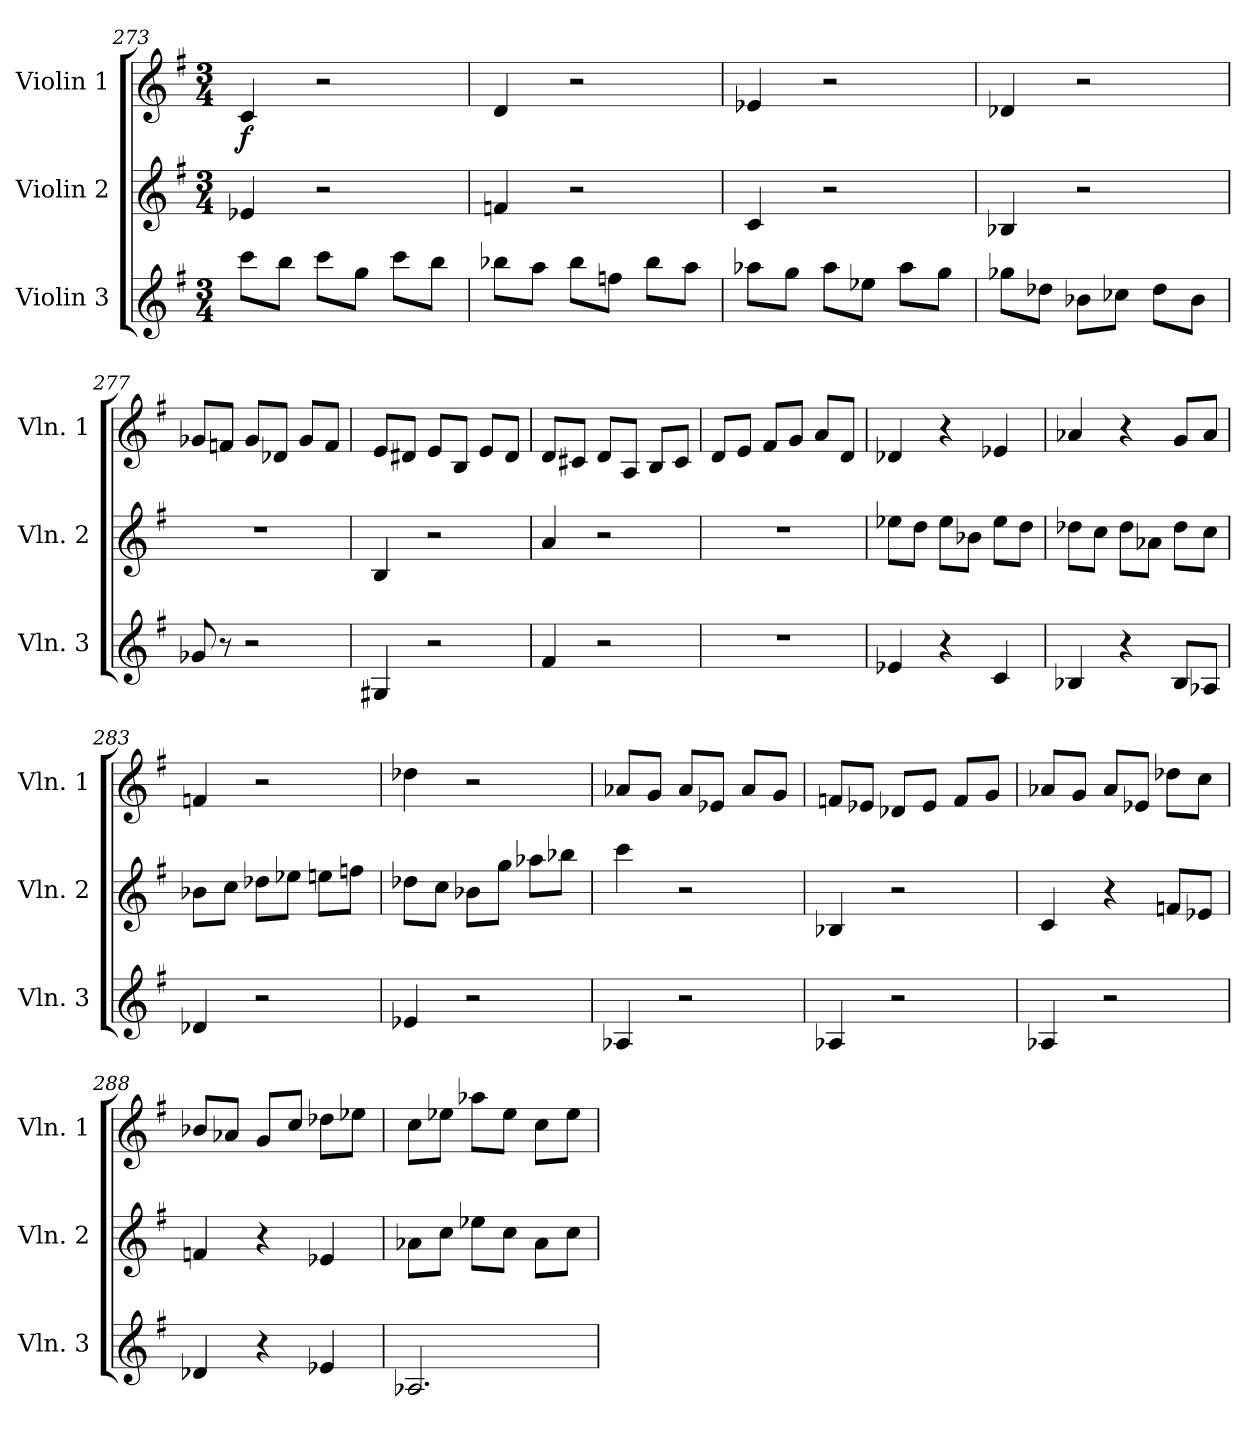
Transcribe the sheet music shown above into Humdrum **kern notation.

**kern	**kern	**kern	**dynam
*part3	*part2	*part1	*part1
*staff3	*staff2	*staff1	*staff1
*I"Violin 3	*I"Violin 2	*I"Violin 1	*
*I'Vln. 3	*I'Vln. 2	*I'Vln. 1	*
*clefG2	*clefG2	*clefG2	*
*k[f#]	*k[f#]	*k[f#]	*
*M3/4	*M3/4	*M3/4	*
=273	=273	=273	=273
!	!	!	!LO:DY:b
8ccc\L	4e-X/	4c/	f
8bb\J	.	.	.
8ccc\L	2r	2r	.
8gg\J	.	.	.
8ccc\L	.	.	.
8bb\J	.	.	.
=274	=274	=274	=274
8bb-X\L	4fn/	4d/	.
8aa\J	.	.	.
8bb-\L	2r	2r	.
8ffn\J	.	.	.
8bb-\L	.	.	.
8aa\J	.	.	.
=275	=275	=275	=275
8aa-X\L	4c/	4e-X/	.
8gg\J	.	.	.
8aa-\L	2r	2r	.
8ee-X\J	.	.	.
8aa-\L	.	.	.
8gg\J	.	.	.
!!LO:LB:g=z
=276	=276	=276	=276
8gg-X\L	4B-X/	4d-X/	.
8dd-X\J	.	.	.
8b-X\L	2r	2r	.
8cc-X\J	.	.	.
8dd-\L	.	.	.
8b-\J	.	.	.
=277	=277	=277	=277
8g-X/	2.r	8g-X/L	.
8r	.	8fn/J	.
2r	.	8g-/L	.
.	.	8d-X/J	.
.	.	8g-/L	.
.	.	8f/J	.
=278	=278	=278	=278
4G#X/	4B/	8e/L	.
.	.	8d#X/J	.
2r	2r	8e/L	.
.	.	8B/J	.
.	.	8e/L	.
.	.	8d#/J	.
=279	=279	=279	=279
4f#/	4a/	8d/L	.
.	.	8c#X/J	.
2r	2r	8d/L	.
.	.	8A/J	.
.	.	8B/L	.
.	.	8c#/J	.
=280	=280	=280	=280
2.r	2.r	8d/L	.
.	.	8e/J	.
.	.	8f#/L	.
.	.	8g/J	.
.	.	8a/L	.
.	.	8d/J	.
!!LO:PB:g=z
=281	=281	=281	=281
4e-X/	8ee-X\L	4d-X/	.
.	8dd\J	.	.
4r	8ee-\L	4r	.
.	8b-X\J	.	.
4c/	8ee-\L	4e-X/	.
.	8dd\J	.	.
=282	=282	=282	=282
4B-X/	8dd-X\L	4a-X/	.
.	8cc\J	.	.
4r	8dd-\L	4r	.
.	8a-X\J	.	.
8B-/L	8dd-\L	8g/L	.
8A-X/J	8cc\J	8a-/J	.
=283	=283	=283	=283
4d-X/	8b-X\L	4fn/	.
.	8cc\J	.	.
2r	8dd-X\L	2r	.
.	8ee-X\J	.	.
.	8een\L	.	.
.	8ffn\J	.	.
=284	=284	=284	=284
4e-X/	8dd-X\L	4dd-X\	.
.	8cc\J	.	.
2r	8b-X\L	2r	.
.	8gg\J	.	.
.	8aa-X\L	.	.
.	8bb-X\J	.	.
=285	=285	=285	=285
4A-X/	4ccc\	8a-X/L	.
.	.	8g/J	.
2r	2r	8a-/L	.
.	.	8e-X/J	.
.	.	8a-/L	.
.	.	8g/J	.
!!LO:LB:g=z
=286	=286	=286	=286
4A-X/	4B-X/	8fn/L	.
.	.	8e-X/J	.
2r	2r	8d-X/L	.
.	.	8e-/J	.
.	.	8f/L	.
.	.	8g/J	.
=287	=287	=287	=287
4A-X/	4c/	8a-X/L	.
.	.	8g/J	.
2r	4r	8a-/L	.
.	.	8e-X/J	.
.	8fn/L	8dd-X\L	.
.	8e-X/J	8cc\J	.
=288	=288	=288	=288
4d-X/	4fn/	8b-X/L	.
.	.	8a-X/J	.
4r	4r	8g/L	.
.	.	8cc/J	.
4e-X/	4e-X/	8dd-X\L	.
.	.	8ee-X\J	.
=289	=289	=289	=289
2.A-X/	8a-X\L	8cc\L	.
.	8cc\J	8ee-X\J	.
.	8ee-X\L	8aa-X\L	.
.	8cc\J	8ee-\J	.
.	8a-\L	8cc\L	.
.	8cc\J	8ee-\J	.
=	=	=	=
*-	*-	*-	*-
